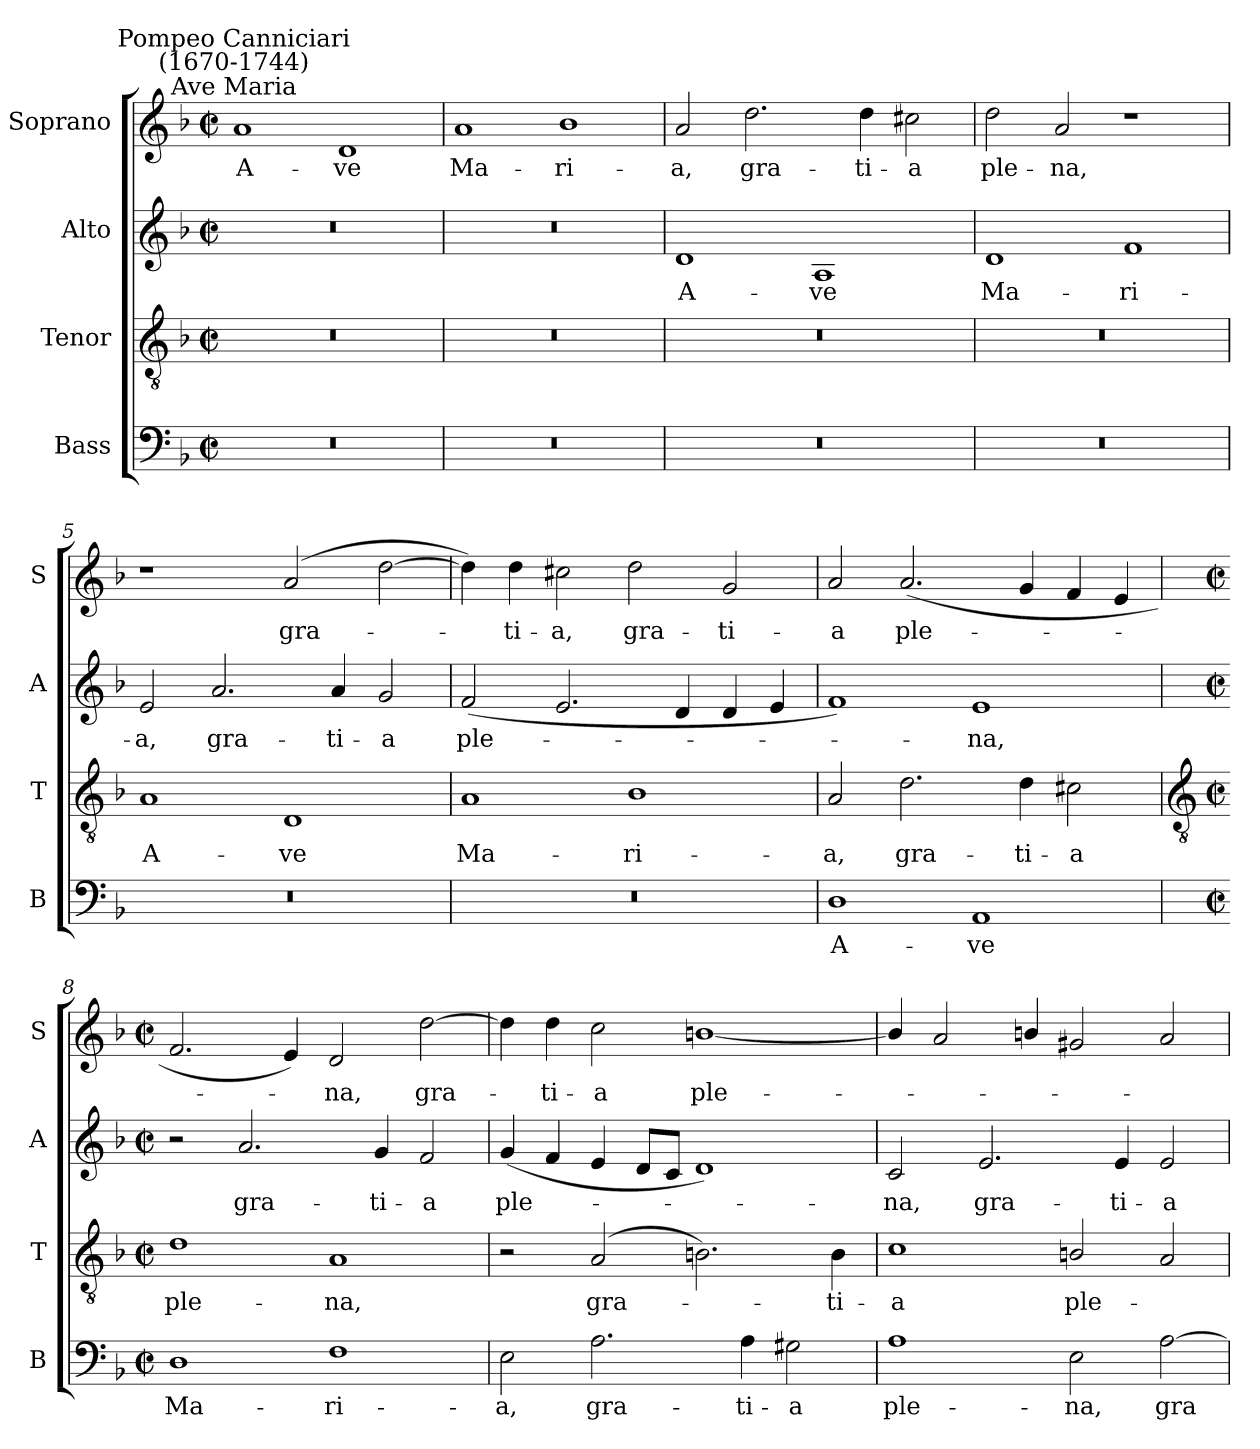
**kern	**text	**kern	**text	**kern	**text	**kern	**text
*part4	*part4	*part3	*part3	*part2	*part2	*part1	*part1
*staff4	*staff4	*staff3	*staff3	*staff2	*staff2	*staff1	*staff1
*I"Bass	*	*I"Tenor	*	*I"Alto	*	*I"Soprano	*
*I'B	*	*I'T	*	*I'A	*	*I'S	*
*clefF4	*	*clefGv2	*	*clefG2	*	*clefG2	*
*k[b-]	*	*k[b-]	*	*k[b-]	*	*k[b-]	*
*F:	*	*F:	*	*F:	*	*F:	*
*M4/2	*	*M4/2	*	*M4/2	*	*M4/2	*
*met(c|)	*	*met(c|)	*	*met(c|)	*	*met(c|)	*
=1	=1	=1	=1	=1	=1	=1	=1
!	!	!	!	!	!	!LO:TX:a:cj:t=Ave Maria	!
!	!	!	!	!	!	!LO:TX:a:cj:t=Pompeo Canniciari\n(1670-1744)	!
!	!	!	!	!	!	!	!LO:LY:b
0r	.	0r	.	0r	.	1a	A-
!	!	!	!	!	!	!	!LO:LY:b
.	.	.	.	.	.	1d	-ve
=2	=2	=2	=2	=2	=2	=2	=2
!	!	!	!	!	!	!	!LO:LY:b
0r	.	0r	.	0r	.	1a	Ma-
!	!	!	!	!	!	!	!LO:LY:b
.	.	.	.	.	.	1b-/	-ri-
=3	=3	=3	=3	=3	=3	=3	=3
!	!	!	!	!	!LO:LY:b	!	!LO:LY:b
0r	.	0r	.	1d	A-	2a	-a,
!	!	!	!	!	!	!	!LO:LY:b
.	.	.	.	.	.	2.dd	gra-
!	!	!	!	!	!LO:LY:b	!	!
.	.	.	.	1A	-ve	.	.
!	!	!	!	!	!	!	!LO:LY:b
.	.	.	.	.	.	4dd	-ti-
!	!	!	!	!	!	!	!LO:LY:b
.	.	.	.	.	.	2cc#X	-a
=4	=4	=4	=4	=4	=4	=4	=4
!	!	!	!	!	!LO:LY:b	!	!LO:LY:b
0r	.	0r	.	1d	Ma-	2dd	ple-
!	!	!	!	!	!	!	!LO:LY:b
.	.	.	.	.	.	2a	-na,
!	!	!	!	!	!LO:LY:b	!	!
.	.	.	.	1f	-ri-	1r	.
=5	=5	=5	=5	=5	=5	=5	=5
!	!	!	!LO:LY:b	!	!LO:LY:b	!	!
0r	.	1A	A-	2e	-a,	1r	.
!	!	!	!	!	!LO:LY:b	!	!
.	.	.	.	2.a	gra-	.	.
!	!	!	!LO:LY:b	!	!	!	!LO:LY:b
.	.	1D	-ve	.	.	(>2a	gra-
!	!	!	!	!	!LO:LY:b	!	!
.	.	.	.	4a	-ti-	.	.
!	!	!	!	!	!LO:LY:b	!	!
.	.	.	.	2g	-a	[2dd	.
=6	=6	=6	=6	=6	=6	=6	=6
!	!	!	!LO:LY:b	!	!LO:LY:b	!	!
0r	.	1A	Ma-	(<2f	ple-	4dd])	.
!	!	!	!	!	!	!	!LO:LY:b
.	.	.	.	.	.	4dd	ti-
!	!	!	!	!	!	!	!LO:LY:b
.	.	.	.	2.e	.	2cc#X	-a,
!	!	!	!LO:LY:b	!	!	!	!LO:LY:b
.	.	1B-/	-ri-	.	.	2dd	gra-
.	.	.	.	4d	.	.	.
!	!	!	!	!	!	!	!LO:LY:b
.	.	.	.	4d	.	2g	-ti-
.	.	.	.	4e	.	.	.
=7	=7	=7	=7	=7	=7	=7	=7
!	!LO:LY:b	!	!LO:LY:b	!	!	!	!LO:LY:b
1D/	A-	2A	-a,	1f)	.	2a	-a
!	!	!	!LO:LY:b	!	!	!	!LO:LY:b
.	.	2.d	gra-	.	.	(<2.a	ple-
!	!LO:LY:b	!	!	!	!LO:LY:b	!	!
1AA	-ve	.	.	1e	na,	.	.
!	!	!	!LO:LY:b	!	!	!	!
.	.	4d	-ti-	.	.	4g	.
!	!	!	!LO:LY:b	!	!	!	!
.	.	2c#X	-a	.	.	4f	.
.	.	.	.	.	.	4e	.
!!LO:LB:g=z
=8	=8	=8	=8	=8	=8	=8	=8
*	*	*clefGv2	*	*	*	*	*
*M4/2	*	*M4/2	*	*M4/2	*	*M4/2	*
*met(c|)	*	*met(c|)	*	*met(c|)	*	*met(c|)	*
!	!LO:LY:b	!	!LO:LY:b	!	!	!	!
1D	Ma-	1d	ple-	2r	.	2.f	.
!	!	!	!	!	!LO:LY:b	!	!
.	.	.	.	2.a	gra-	.	.
.	.	.	.	.	.	4e)	.
!	!LO:LY:b	!	!LO:LY:b	!	!	!	!LO:LY:b
1F	-ri-	1A	-na,	.	.	2d	na,
!	!	!	!	!	!LO:LY:b	!	!
.	.	.	.	4g	-ti-	.	.
!	!	!	!	!	!LO:LY:b	!	!LO:LY:b
.	.	.	.	2f	-a	[2dd	gra-
=9	=9	=9	=9	=9	=9	=9	=9
!	!LO:LY:b	!	!	!	!LO:LY:b	!	!
2E	-a,	2r	.	(<4g	ple-	4dd]	.
!	!	!	!	!	!	!	!LO:LY:b
.	.	.	.	4f	.	4dd	ti-
!	!LO:LY:b	!	!LO:LY:b	!	!	!	!LO:LY:b
2.A	gra-	(<2A	gra-	4e	.	2cc	-a
.	.	.	.	8dL	.	.	.
.	.	.	.	8cJ	.	.	.
!	!	!	!	!	!	!	!LO:LY:b
.	.	2.Bn)	.	1d)	.	[1bn/	ple-
!	!LO:LY:b	!	!	!	!	!	!
4A	-ti-	.	.	.	.	.	.
!	!LO:LY:b	!	!	!	!	!	!
2G#X	-a	.	.	.	.	.	.
!	!	!	!LO:LY:b	!	!	!	!
.	.	4B	ti-	.	.	.	.
=10	=10	=10	=10	=10	=10	=10	=10
!	!LO:LY:b	!	!LO:LY:b	!	!LO:LY:b	!	!
1A	ple-	1c	-a	2c	na,	4b/]	.
.	.	.	.	.	.	2a	.
!	!	!	!	!	!LO:LY:b	!	!
.	.	.	.	2.e	gra-	.	.
.	.	.	.	.	.	4b/	.
!	!LO:LY:b	!	!LO:LY:b	!	!	!	!
2E	-na,	2Bn/	ple-	.	.	2g#X	.
!	!	!	!	!	!LO:LY:b	!	!
.	.	.	.	4e	-ti-	.	.
!	!LO:LY:b	!	!	!	!LO:LY:b	!	!
[2A	gra-	2A	.	2e	-a	2a	.
=	=	=	=	=	=	=	=
*-	*-	*-	*-	*-	*-	*-	*-
